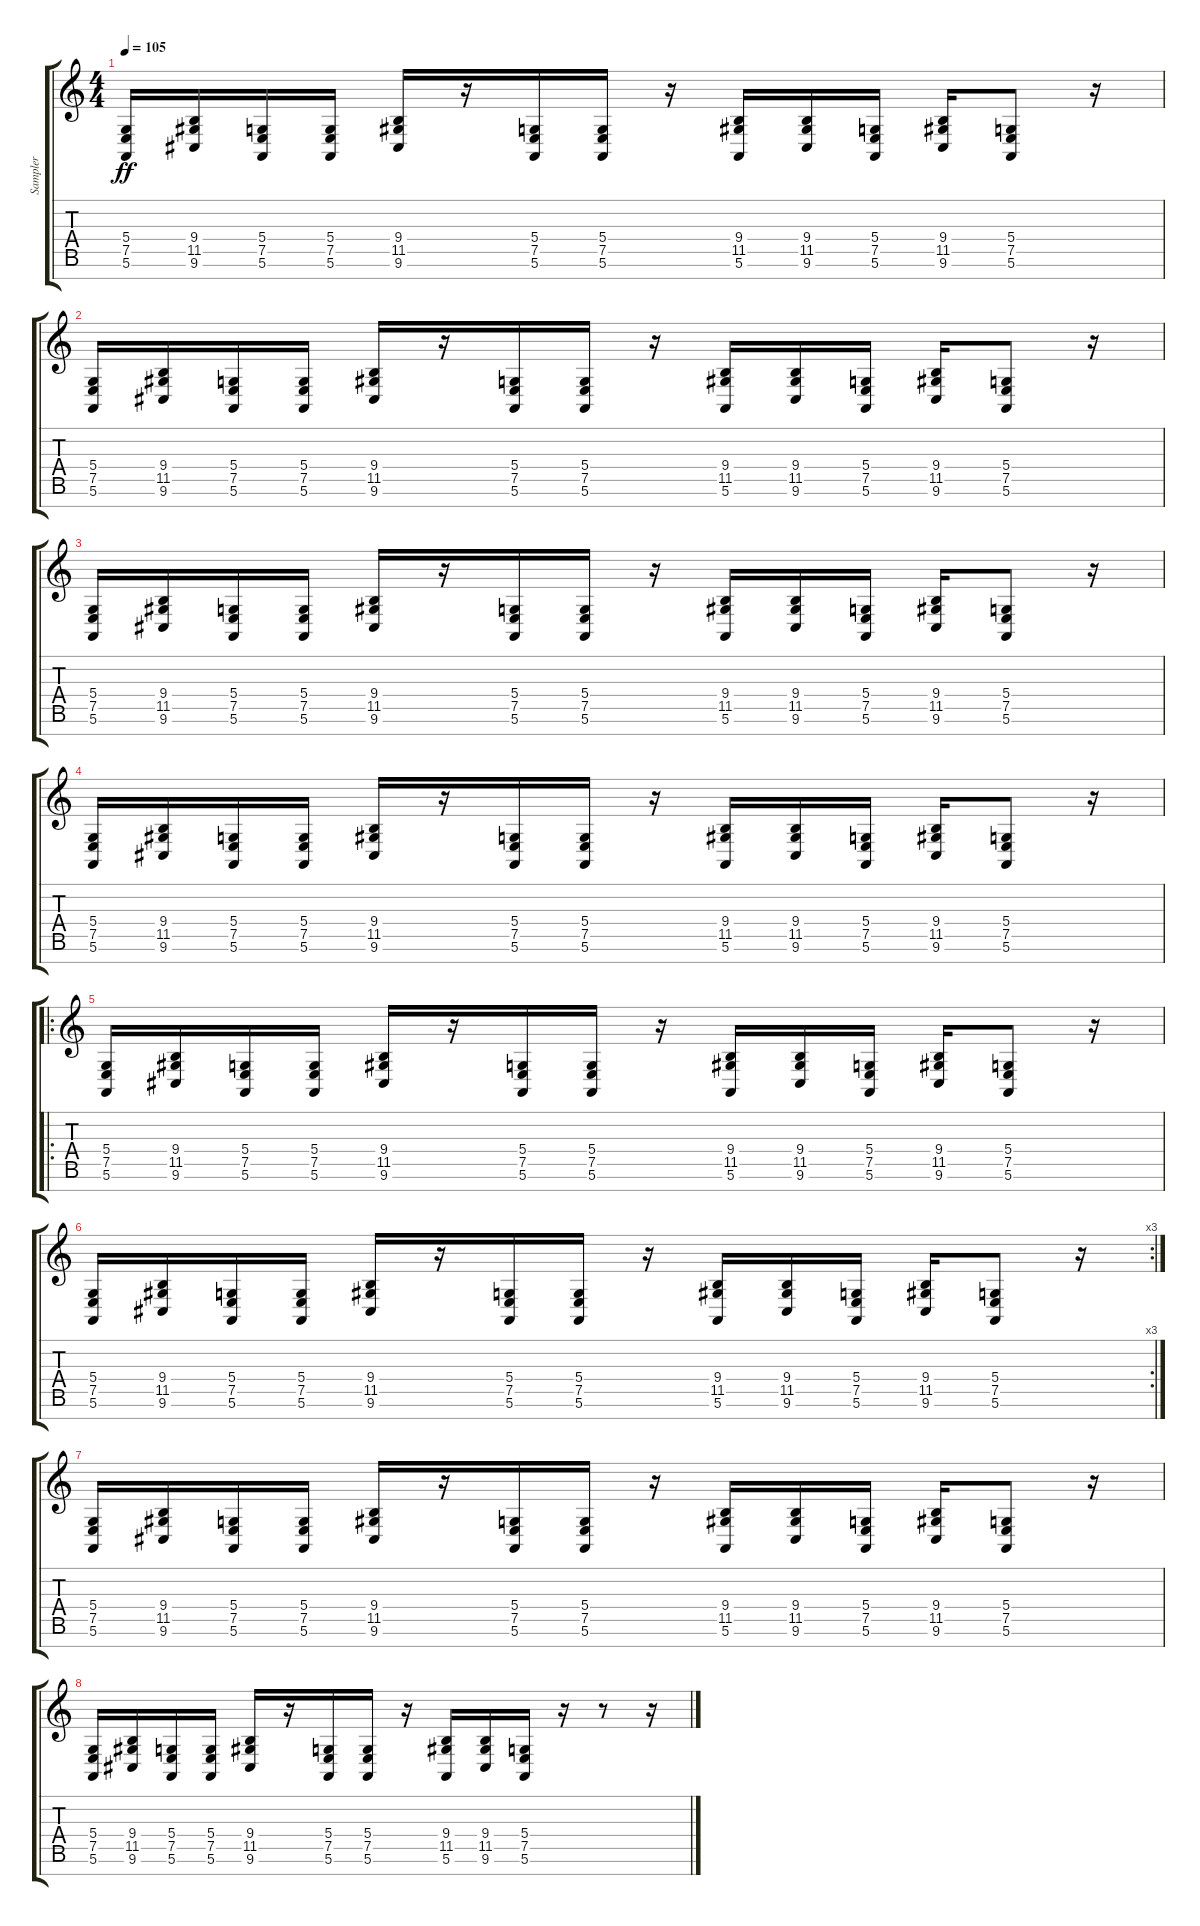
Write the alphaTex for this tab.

\track ("Sampler" "Sampler") {instrument melodictom}
\staff {score tabs}
\tuning (E4 B3 G3 D3 A2 E2 B1) {hide}
\ts (4 4)
\tempo 105
\clef g2
\ks c
(5.4 7.5 5.6).16{dy ff} (9.4 11.5 9.6).16 (5.4 7.5 5.6).16 (5.4 7.5 5.6).16 (9.4 11.5 9.6).16 r.16 (5.4 7.5 5.6).16 (5.4 7.5 5.6).16 r.16 (9.4 11.5 5.6).16 (9.4 11.5 9.6).16 (5.4 7.5 5.6).16 (9.4 11.5 9.6).16 (5.4 7.5 5.6).8 r.16 |
(5.4 7.5 5.6).16 (9.4 11.5 9.6).16 (5.4 7.5 5.6).16 (5.4 7.5 5.6).16 (9.4 11.5 9.6).16 r.16 (5.4 7.5 5.6).16 (5.4 7.5 5.6).16 r.16 (9.4 11.5 5.6).16 (9.4 11.5 9.6).16 (5.4 7.5 5.6).16 (9.4 11.5 9.6).16 (5.4 7.5 5.6).8 r.16 |
(5.4 7.5 5.6).16 (9.4 11.5 9.6).16 (5.4 7.5 5.6).16 (5.4 7.5 5.6).16 (9.4 11.5 9.6).16 r.16 (5.4 7.5 5.6).16 (5.4 7.5 5.6).16 r.16 (9.4 11.5 5.6).16 (9.4 11.5 9.6).16 (5.4 7.5 5.6).16 (9.4 11.5 9.6).16 (5.4 7.5 5.6).8 r.16 |
(5.4 7.5 5.6).16 (9.4 11.5 9.6).16 (5.4 7.5 5.6).16 (5.4 7.5 5.6).16 (9.4 11.5 9.6).16 r.16 (5.4 7.5 5.6).16 (5.4 7.5 5.6).16 r.16 (9.4 11.5 5.6).16 (9.4 11.5 9.6).16 (5.4 7.5 5.6).16 (9.4 11.5 9.6).16 (5.4 7.5 5.6).8 r.16 |
\ro
(5.4 7.5 5.6).16{volume 12} (9.4 11.5 9.6).16 (5.4 7.5 5.6).16 (5.4 7.5 5.6).16 (9.4 11.5 9.6).16 r.16 (5.4 7.5 5.6).16 (5.4 7.5 5.6).16 r.16 (9.4 11.5 5.6).16 (9.4 11.5 9.6).16 (5.4 7.5 5.6).16 (9.4 11.5 9.6).16 (5.4 7.5 5.6).8 r.16 |
\rc 3
(5.4 7.5 5.6).16 (9.4 11.5 9.6).16 (5.4 7.5 5.6).16 (5.4 7.5 5.6).16 (9.4 11.5 9.6).16 r.16 (5.4 7.5 5.6).16 (5.4 7.5 5.6).16 r.16 (9.4 11.5 5.6).16 (9.4 11.5 9.6).16 (5.4 7.5 5.6).16 (9.4 11.5 9.6).16 (5.4 7.5 5.6).8 r.16 |
(5.4 7.5 5.6).16{volume 10} (9.4 11.5 9.6).16 (5.4 7.5 5.6).16 (5.4 7.5 5.6).16 (9.4 11.5 9.6).16 r.16 (5.4 7.5 5.6).16 (5.4 7.5 5.6).16 r.16 (9.4 11.5 5.6).16 (9.4 11.5 9.6).16 (5.4 7.5 5.6).16 (9.4 11.5 9.6).16 (5.4 7.5 5.6).8 r.16 |
(5.4 7.5 5.6).16 (9.4 11.5 9.6).16 (5.4 7.5 5.6).16 (5.4 7.5 5.6).16 (9.4 11.5 9.6).16 r.16 (5.4 7.5 5.6).16 (5.4 7.5 5.6).16 r.16 (9.4 11.5 5.6).16 (9.4 11.5 9.6).16 (5.4 7.5 5.6).16 r.16 r.8 r.16
